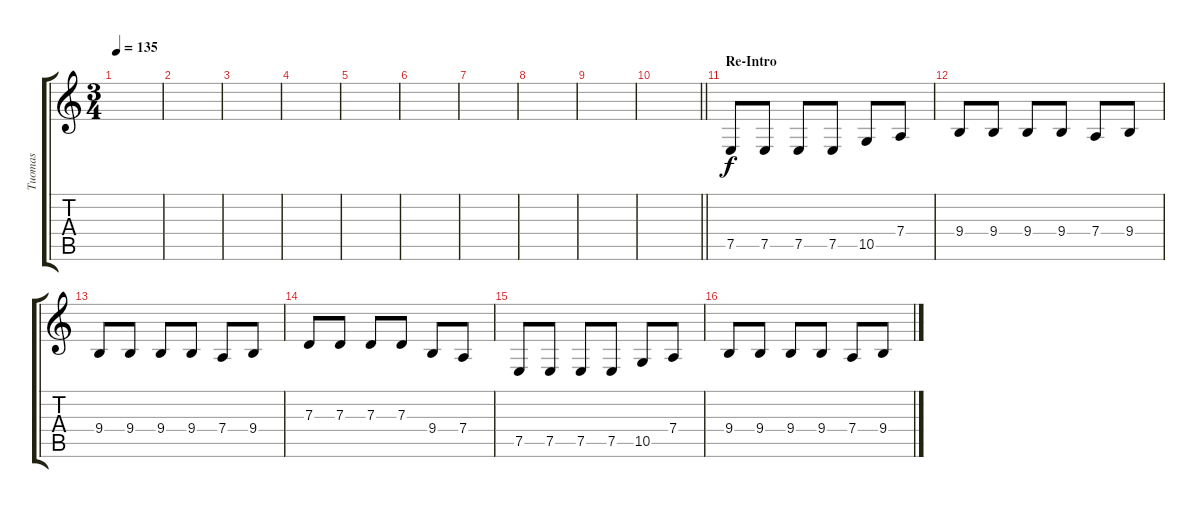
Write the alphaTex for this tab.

\track ("Tuomas" "Tuomas") {instrument glockenspiel}
\staff {score tabs}
\tuning (E4 B3 G3 D3 A2 E2) {hide}
\ts (3 4)
\tempo 135
\clef g2
\ks c
|
|
|
|
|
|
|
|
|
\barLineRight lightlight
|
\section ("" "Re-Intro")
7.5.8 7.5.8 7.5.8 7.5.8 10.5.8 7.4.8 |
9.4.8 9.4.8 9.4.8 9.4.8 7.4.8 9.4.8 |
9.4.8 9.4.8 9.4.8 9.4.8 7.4.8 9.4.8 |
7.3.8 7.3.8 7.3.8 7.3.8 9.4.8 7.4.8 |
7.5.8 7.5.8 7.5.8 7.5.8 10.5.8 7.4.8 |
9.4.8 9.4.8 9.4.8 9.4.8 7.4.8 9.4.8
